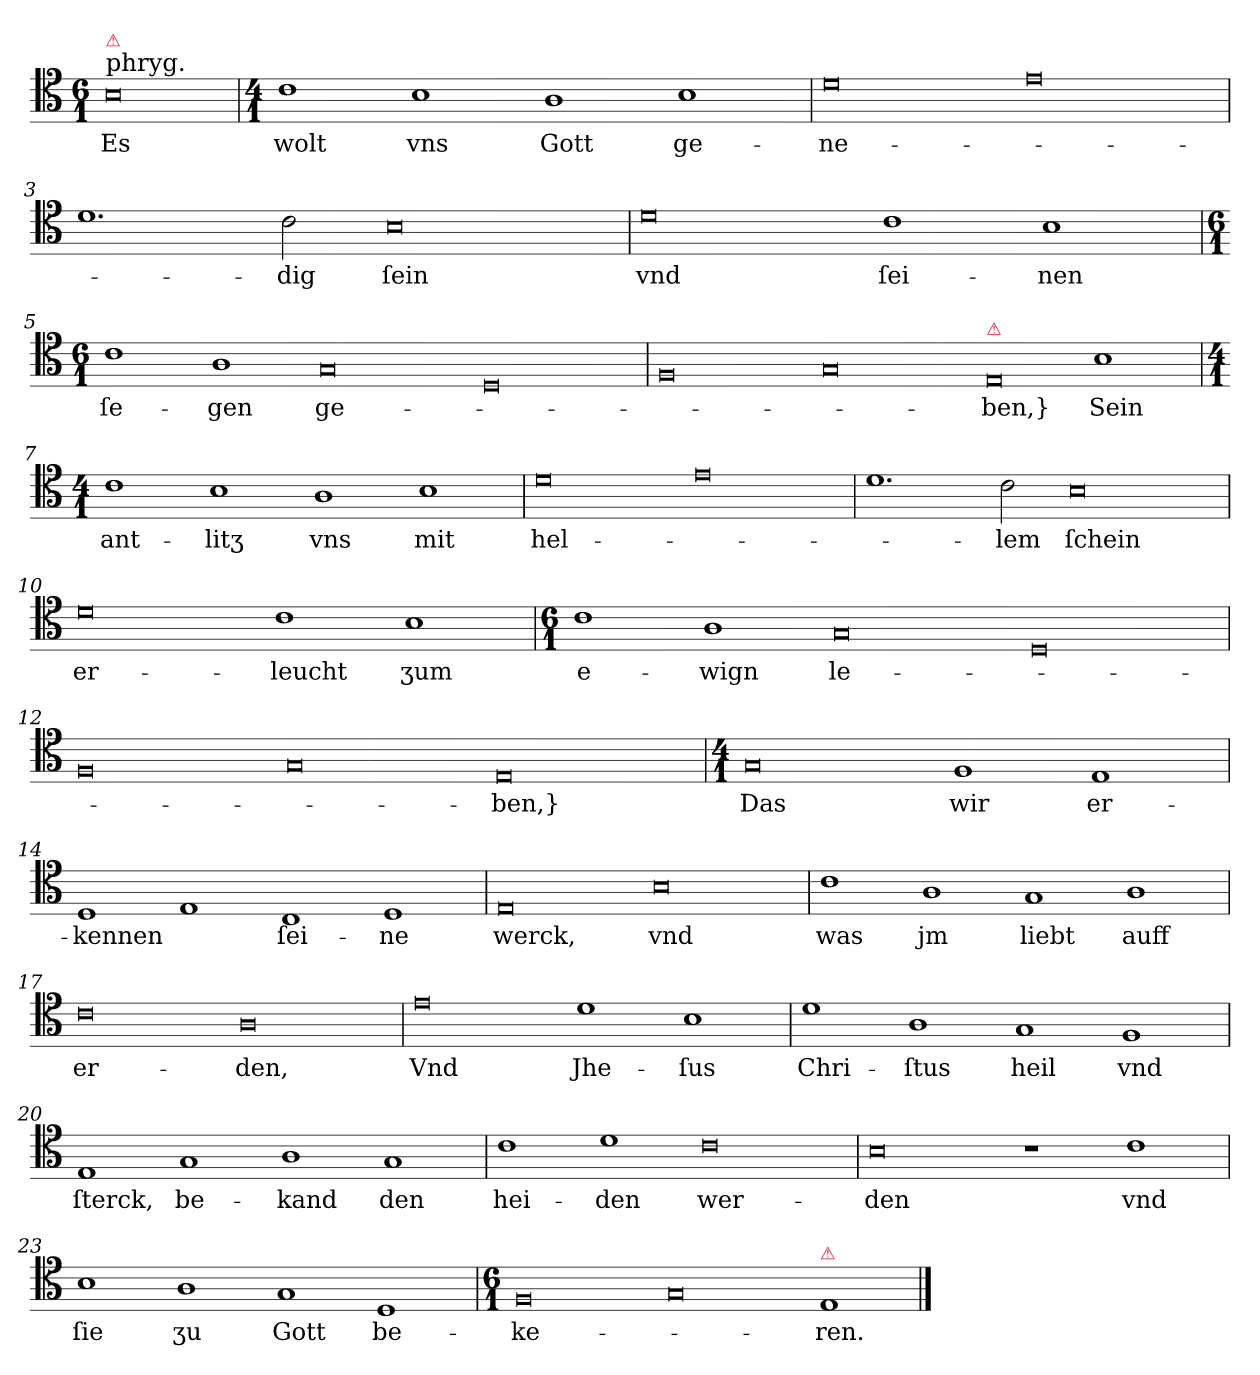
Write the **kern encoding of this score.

**kern	**text
*part1	*part1
*staff1	*staff1
*clefC4	*
*k[]	*
*E:phr	*
*M6/1	*
=	=
!LO:TX:a:t=phryg.	!
!LO:TX:a:color=crimson:t=⚠	!
!LO:N:vis=0	!
1B	Es
=1	=1
*M4/1	*
1c	wolt
1B	vns
1A	Gott
1B	ge-
=2	=2
0d	-ne-
0e	.
=3	=3
1.d	.
2c	-dig
0B	ſein
=4	=4
0d	vnd
1c	ſei-
1B	-nen
=5	=5
*M6/1	*
1c	ſe-
1A	-gen
0G	ge-
0D	.
=6	=6
0F	.
0G	.
!LO:TX:a:color=crimson:t=⚠	!
!LO:N:vis=0	!
1E	-ben,}
1B	Sein
=7	=7
*M4/1	*
1c	ant-
1B	-litʒ
1A	vns
1B	mit
=8	=8
0d	hel-
0e	.
=9	=9
1.d	.
2c	-lem
0B	ſchein
=10	=10
0d	er-
1c	-leucht
1B	ʒum
=11	=11
*M6/1	*
1c	e-
1A	-wign
0G	le-
0D	.
=12	=12
0F	.
0G	.
0E	-ben,}
=13	=13
*M4/1	*
0G	Das
1F	wir
1E	er-
=14	=14
1D	-kennen
1E	.
1C	ſei-
1D	-ne
=15	=15
0E	werck,
0B	vnd
=16	=16
1c	was
1A	jm
1G	liebt
1A	auff
=17	=17
0c	er-
0A	-den,
=18	=18
0e	Vnd
1d	Jhe-
1B	-ſus
=19	=19
1d	Chri-
1A	-ſtus
1G	heil
1F	vnd
=20	=20
1E	ſterck,
1G	be-
1A	-kand
1G	den
=21	=21
1c	hei-
1d	-den
0c	wer-
=22	=22
0B	-den
1r	.
1c	vnd
=23	=23
1B	ſie
1A	ʒu
1G	Gott
1D	be-
=24	=24
*M6/1	*
0F	-ke-
0G	.
!LO:TX:a:color=crimson:t=⚠	!
1E/	-ren.
==	==
*-	*-
